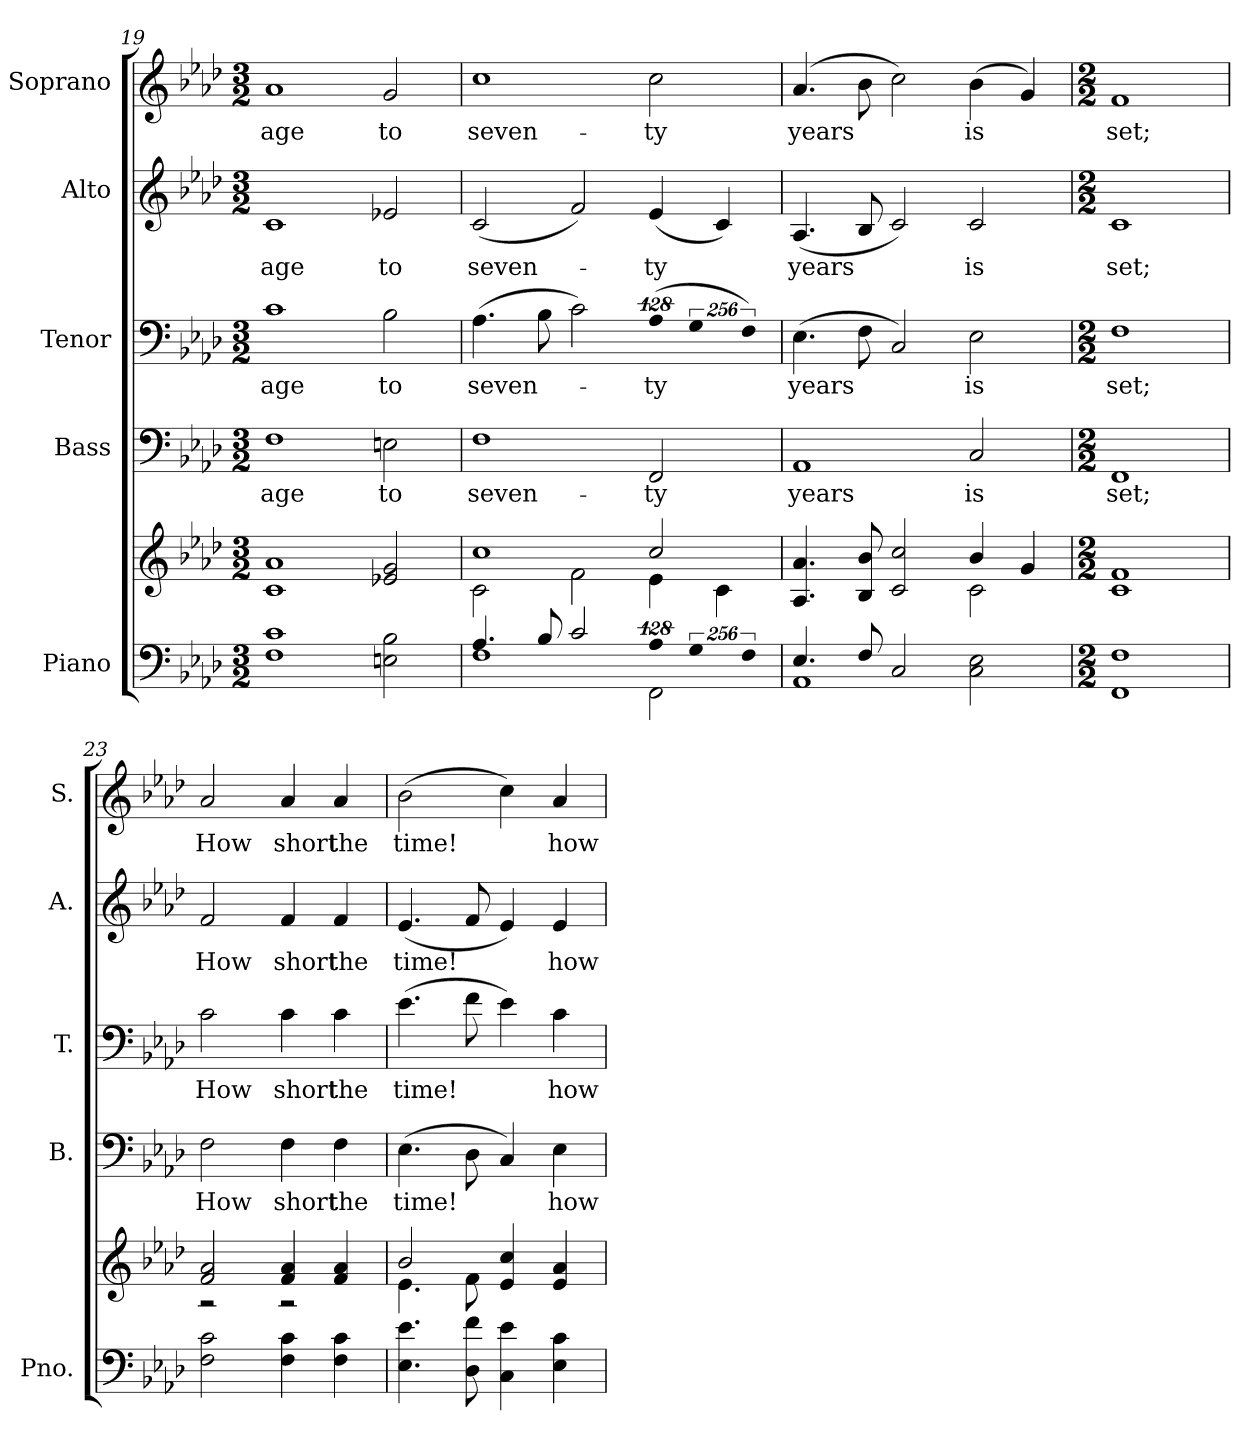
**kern	**kern	**kern	**text	**kern	**text	**kern	**text	**kern	**text
*part5	*part5	*part4	*part4	*part3	*part3	*part2	*part2	*part1	*part1
*staff6	*staff5	*staff4	*staff4	*staff3	*staff3	*staff2	*staff2	*staff1	*staff1
*I"Piano	*	*I"Bass	*	*I"Tenor	*	*I"Alto	*	*I"Soprano	*
*I'Pno.	*	*I'B.	*	*I'T.	*	*I'A.	*	*I'S.	*
*clefF4	*clefG2	*clefF4	*	*clefF4	*	*clefG2	*	*clefG2	*
*k[b-e-a-d-]	*k[b-e-a-d-]	*k[b-e-a-d-]	*	*k[b-e-a-d-]	*	*k[b-e-a-d-]	*	*k[b-e-a-d-]	*
*A-:	*A-:	*A-:	*	*A-:	*	*A-:	*	*A-:	*
*M3/2	*M3/2	*M3/2	*	*M3/2	*	*M3/2	*	*M3/2	*
=19	=19	=19	=19	=19	=19	=19	=19	=19	=19
!	!	!	!LO:LY:b:color=#000000	!	!	!	!	!	!
!	!	!	!	!	!LO:LY:b:color=#000000	!	!	!	!
!	!	!	!	!	!	!	!LO:LY:b:color=#000000	!	!
!	!	!	!	!	!	!	!	!	!LO:LY:b:color=#000000
1Fi 1ci	1ci 1a-i	1Fi	age	1ci	age	1ci	age	1a-i	age
!	!	!	!LO:LY:b:color=#000000	!	!	!	!	!	!
!	!	!	!	!	!LO:LY:b:color=#000000	!	!	!	!
!	!	!	!	!	!	!	!LO:LY:b:color=#000000	!	!
!	!	!	!	!	!	!	!	!	!LO:LY:b:color=#000000
2Eni\ 2B-i	2e-Xi/ 2gi	2Eni\	to	2B-i\	to	2e-Xi/	to	2gi/	to
=20	=20	=20	=20	=20	=20	=20	=20	=20	=20
*^	*^	*	*	*	*	*	*	*	*
!	!	!	!	!	!LO:LY:b:color=#000000	!	!	!	!	!	!
!	!	!	!	!	!	!	!LO:LY:b:color=#000000	!	!	!	!
!	!	!	!	!	!	!	!	!	!LO:LY:b:color=#000000	!	!
!	!	!	!	!	!	!	!	!	!	!	!LO:LY:b:color=#000000
4.A-i/	1Fi	1cci	2ci\	1Fi	seven-	(4.A-i\	seven-	(2ci/	seven-	1cci	seven-
8B-i/	.	.	.	.	.	8B-i\	.	.	.	.	.
2ci/	.	.	2fi\	.	.	2ci\)	.	2fi/)	.	.	.
!LO:N:vis=4	!	!	!	!	!	!	!	!	!	!	!
!	!	!	!	!	!LO:LY:b:color=#000000	!LO:N:vis=4	!	!	!	!	!
!	!	!	!	!	!	!	!LO:LY:b:color=#000000	!	!	!	!
!	!	!	!	!	!	!	!	!	!LO:LY:b:color=#000000	!	!
!	!	!	!	!	!	!	!	!	!	!	!LO:LY:b:color=#000000
512%85A-i/	2FFi\	2cci/	4e-i\	2FFi/	-ty	(512%85A-i\	-ty	(4e-i/	-ty	2cci\	-ty
!LO:N:vis=4	!	!	!	!	!	!LO:N:vis=4	!	!	!	!	!
1024%171Gi/	.	.	.	.	.	1024%171Gi\	.	.	.	.	.
.	.	.	4ci\	.	.	.	.	4ci/)	.	.	.
!LO:N:vis=4	!	!	!	!	!	!LO:N:vis=4	!	!	!	!	!
1024%171Fi/	.	.	.	.	.	1024%171Fi\)	.	.	.	.	.
=21	=21	=21	=21	=21	=21	=21	=21	=21	=21	=21	=21
!	!	!	!	!	!LO:LY:b:color=#000000	!	!	!	!	!	!
!	!	!	!	!	!	!	!LO:LY:b:color=#000000	!	!	!	!
!	!	!	!	!	!	!	!	!	!LO:LY:b:color=#000000	!	!
!	!	!	!	!	!	!	!	!	!	!	!LO:LY:b:color=#000000
4.E-i/	1AA-i	4.A-i/ 4.a-i	1ryy	1AA-i	years	(4.E-i\	years	(4.A-i/	years	(4.a-i/	years
8Fi/	.	8B-i/ 8b-i	.	.	.	8Fi\	.	8B-i/	.	8b-i\	.
2Ci/	.	2ci/ 2cci	.	.	.	2Ci/)	.	2ci/)	.	2cci\)	.
!	!	!	!	!	!LO:LY:b:color=#000000	!	!	!	!	!	!
!	!	!	!	!	!	!	!LO:LY:b:color=#000000	!	!	!	!
!	!	!	!	!	!	!	!	!	!LO:LY:b:color=#000000	!	!
!	!	!	!	!	!	!	!	!	!	!	!LO:LY:b:color=#000000
2Ci\ 2E-i	2ryy	4b-i/	2ci\	2Ci/	is	2E-i\	is	2ci/	is	(4b-i\	is
.	.	4gi/	.	.	.	.	.	.	.	4gi/)	.
*v	*v	*	*	*	*	*	*	*	*	*	*
*	*v	*v	*	*	*	*	*	*	*	*
=22	=22	=22	=22	=22	=22	=22	=22	=22	=22
*M2/2	*M2/2	*M2/2	*	*M2/2	*	*M2/2	*	*M2/2	*
!	!	!	!LO:LY:b:color=#000000	!	!	!	!	!	!
!	!	!	!	!	!LO:LY:b:color=#000000	!	!	!	!
!	!	!	!	!	!	!	!LO:LY:b:color=#000000	!	!
!	!	!	!	!	!	!	!	!	!LO:LY:b:color=#000000
1FFi 1Fi	1ci 1fi	1FFi	set;	1Fi	set;	1ci	set;	1fi	set;
!!LO:PB:g=z
=23	=23	=23	=23	=23	=23	=23	=23	=23	=23
*	*^	*	*	*	*	*	*	*	*
!	!	!	!	!LO:LY:b:color=#000000	!	!	!	!	!	!
!	!	!	!	!	!	!LO:LY:b:color=#000000	!	!	!	!
!	!	!	!	!	!	!	!	!LO:LY:b:color=#000000	!	!
!	!	!	!	!	!	!	!	!	!	!LO:LY:b:color=#000000
2Fi\ 2ci	2fi/ 2a-i	2r	2Fi\	How	2ci\	How	2fi/	How	2a-i/	How
!	!	!	!	!LO:LY:b:color=#000000	!	!	!	!	!	!
!	!	!	!	!	!	!LO:LY:b:color=#000000	!	!	!	!
!	!	!	!	!	!	!	!	!LO:LY:b:color=#000000	!	!
!	!	!	!	!	!	!	!	!	!	!LO:LY:b:color=#000000
4Fi\ 4ci	4fi/ 4a-i	2r	4Fi\	short	4ci\	short	4fi/	short	4a-i/	short
!	!	!	!	!LO:LY:b:color=#000000	!	!	!	!	!	!
!	!	!	!	!	!	!LO:LY:b:color=#000000	!	!	!	!
!	!	!	!	!	!	!	!	!LO:LY:b:color=#000000	!	!
!	!	!	!	!	!	!	!	!	!	!LO:LY:b:color=#000000
4Fi\ 4ci	4fi/ 4a-i	.	4Fi\	the	4ci\	the	4fi/	the	4a-i/	the
=24	=24	=24	=24	=24	=24	=24	=24	=24	=24	=24
!	!	!	!	!LO:LY:b:color=#000000	!	!	!	!	!	!
!	!	!	!	!	!	!LO:LY:b:color=#000000	!	!	!	!
!	!	!	!	!	!	!	!	!LO:LY:b:color=#000000	!	!
!	!	!	!	!	!	!	!	!	!	!LO:LY:b:color=#000000
4.E-i\ 4.e-i	2b-i/	4.e-i\	(4.E-i\	time!	(4.e-i\	time!	(4.e-i/	time!	(2b-i\	time!
8D-i\ 8fi	.	8fi\	8D-i\	.	8fi\	.	8fi/	.	.	.
4Ci\ 4e-i	4e-i/ 4cci	2ryy	4Ci/)	.	4e-i\)	.	4e-i/)	.	4cci\)	.
!	!	!	!	!LO:LY:b:color=#000000	!	!	!	!	!	!
!	!	!	!	!	!	!LO:LY:b:color=#000000	!	!	!	!
!	!	!	!	!	!	!	!	!LO:LY:b:color=#000000	!	!
!	!	!	!	!	!	!	!	!	!	!LO:LY:b:color=#000000
4E-i\ 4ci	4e-i/ 4a-i	.	4E-i\	how	4ci\	how	4e-i/	how	4a-i/	how
*	*v	*v	*	*	*	*	*	*	*	*
=	=	=	=	=	=	=	=	=	=
*-	*-	*-	*-	*-	*-	*-	*-	*-	*-
